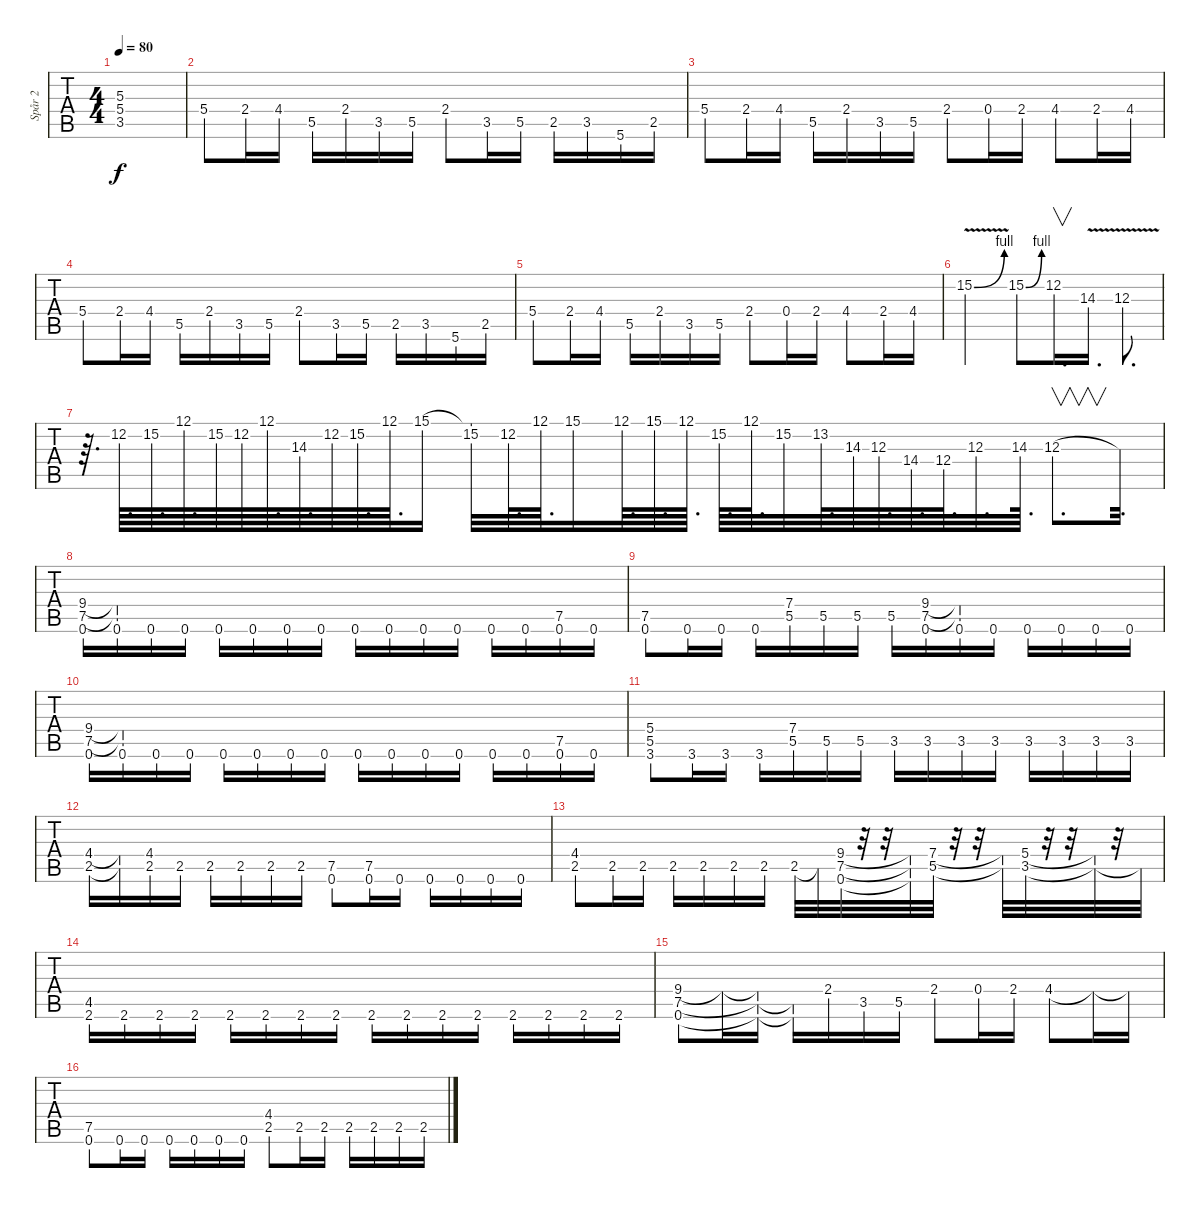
\track ("Spår 2" "Spår 2") {instrument distortionguitar}
\staff {tabs}
\tuning (E4 B3 G3 D3 A2 E2) {hide}
\ts (4 4)
\tempo 80
\clef g2
\ks c
(5.3 5.4 3.5).1{dy f} |
5.4.8{instrument distortionguitar} 2.4.16 4.4.16 5.5.16 2.4.16 3.5.16 5.5.16 2.4.8 3.5.16 5.5.16 2.5.16 3.5.16 5.6.16 2.5.16 |
5.4.8 2.4.16 4.4.16 5.5.16 2.4.16 3.5.16 5.5.16 2.4.8 0.4.16 2.4.16 4.4.8 2.4.16 4.4.16 |
5.4.8 2.4.16 4.4.16 5.5.16 2.4.16 3.5.16 5.5.16 2.4.8 3.5.16 5.5.16 2.5.16 3.5.16 5.6.16 2.5.16 |
5.4.8 2.4.16 4.4.16 5.5.16 2.4.16 3.5.16 5.5.16 2.4.8 0.4.16 2.4.16 4.4.8 2.4.16 4.4.16 |
15.2{be (bend 0 0 60 4) v}.2 15.2{be (bend 0 0 60 4)}.8 12.2.16{v d} 14.3{v}.16{d} 12.3{v}.8{d} |
r.64{d} 12.2.64{d} 15.2.64{d} 12.1.64{d} 15.2.64 12.2.64 12.1.64{d} 14.3.64{d} 12.2.64 15.2.64{d} 12.1.64{d} 15.1.16 (15.1{t} 15.2).32 12.2.64{d} 12.1.64{d} 15.1.16 12.1.64{d} 15.1.64{d} 12.1.64{d} 15.2.64{d} 12.1.64{d} 15.2.32 13.2.64{d} 14.3.64 12.3.64{d} 14.4.64{d} 12.4.64{d} 12.3.32{d} 14.3.64{d} 12.3.8{v d} 12.3{t}.32{d} |
(9.4 7.5 0.6).16 (9.4{t} 7.5{t} 0.6).16 0.6.16 0.6.16 0.6.16 0.6.16 0.6.16 0.6.16 0.6.16 0.6.16 0.6.16 0.6.16 0.6.16 0.6.16 (7.5 0.6).16 0.6.16 |
(7.5 0.6).8 0.6.16 0.6.16 0.6.16 (7.4 5.5).16 5.5.16 5.5.16 5.5.16 (9.4 7.5 0.6).16 (9.4{t} 7.5{t} 0.6).16 0.6.16 0.6.16 0.6.16 0.6.16 0.6.16 |
(9.4 7.5 0.6).16 (9.4{t} 7.5{t} 0.6).16 0.6.16 0.6.16 0.6.16 0.6.16 0.6.16 0.6.16 0.6.16 0.6.16 0.6.16 0.6.16 0.6.16 0.6.16 (7.5 0.6).16 0.6.16 |
(5.4 5.5 3.6).8 3.6.16 3.6.16 3.6.16 (7.4 5.5).16 5.5.16 5.5.16 3.5.16 3.5.16 3.5.16 3.5.16 3.5.16 3.5.16 3.5.16 3.5.16 |
(4.4 2.5).16 (4.4{t} 2.5{t}).16 (4.4 2.5).16 2.5.16 2.5.16 2.5.16 2.5.16 2.5.16 (7.5 0.6).8 (7.5 0.6).16 0.6.16 0.6.16 0.6.16 0.6.16 0.6.16 |
(4.4 2.5).8 2.5.16 2.5.16 2.5.16 2.5.16 2.5.16 2.5.16 2.5.32 2.5{t}.32 (9.4 7.5 0.6).32 r.32 r.32 (9.4{t} 7.5{t} 0.6{t}).32 (7.4 5.5).32 r.32 r.32 (7.4{t} 5.5{t}).32 (5.4 3.5).32 r.32 r.32 (5.4{t} 3.5{t}).32 r.32 3.5{t}.32 |
(4.5 2.6).16 2.6.16 2.6.16 2.6.16 2.6.16 2.6.16 2.6.16 2.6.16 2.6.16 2.6.16 2.6.16 2.6.16 2.6.16 2.6.16 2.6.16 2.6.16 |
(9.4 7.5 0.6).8 9.4{t}.16 (9.4{t} 7.5{t} 0.6{t}).16 (7.5{t} 0.6{t}).16 2.4.16 3.5.16 5.5.16 2.4.8 0.4.16 2.4.16 4.4.8 4.4{t}.16 4.4{t}.16 |
(7.5 0.6).8 0.6.16 0.6.16 0.6.16 0.6.16 0.6.16 0.6.16 (4.4 2.5).8 2.5.16 2.5.16 2.5.16 2.5.16 2.5.16 2.5.16
